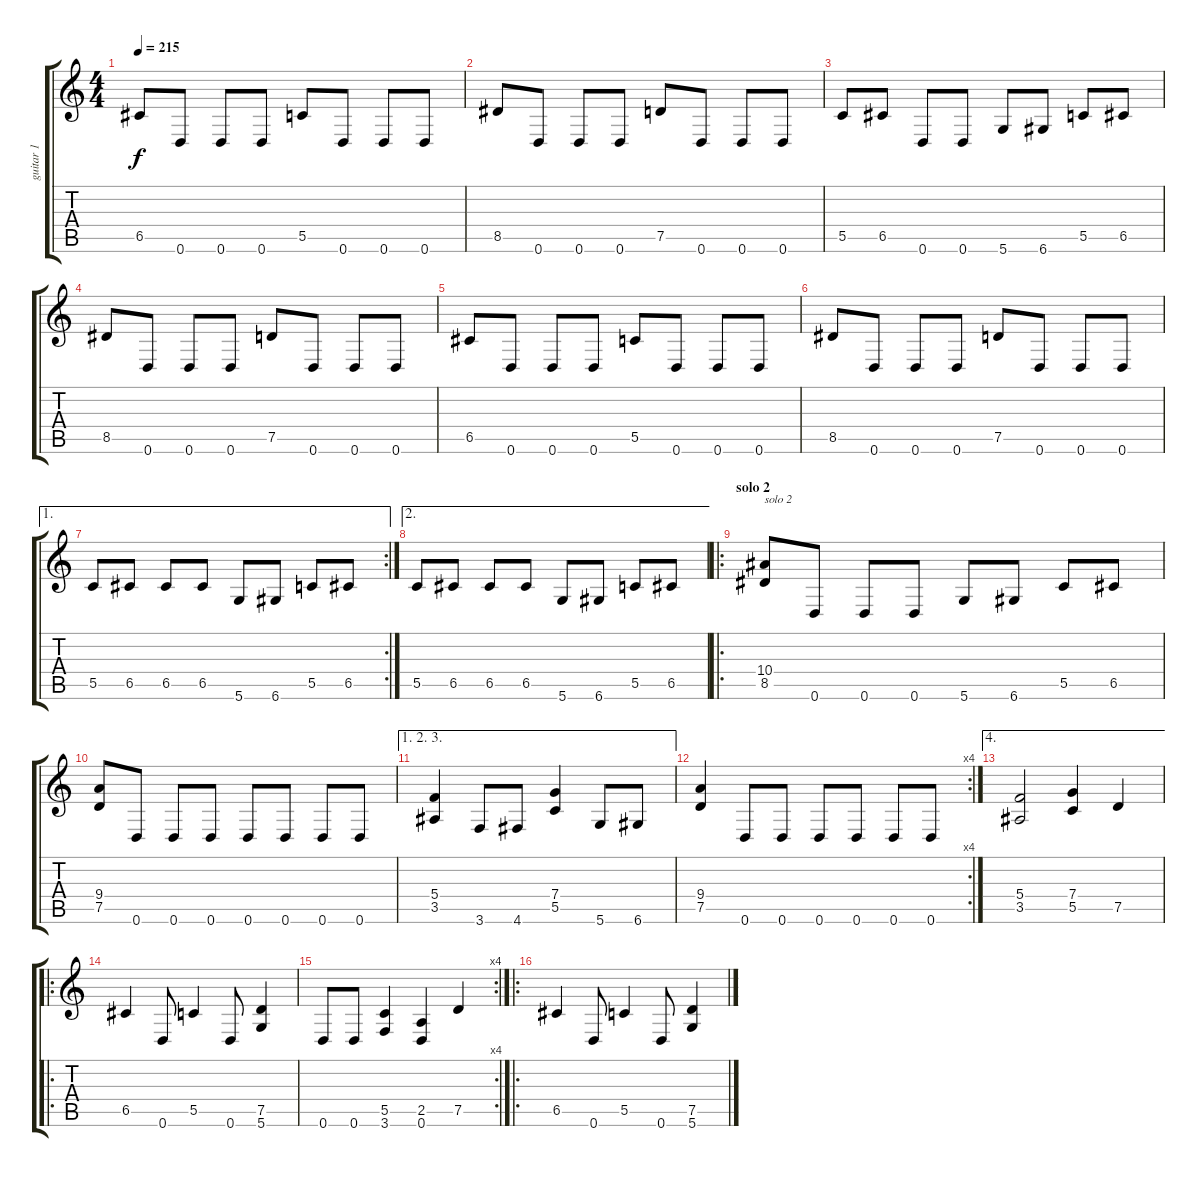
\track ("guitar 1" "guitar 1") {instrument distortionguitar}
\staff {score tabs}
\tuning (D4 A3 F3 C3 G2 D2) {hide}
\ts (4 4)
\tempo 215
\clef g2
\ks c
6.5.8{dy f} 0.6.8 0.6.8 0.6.8 5.5.8 0.6.8 0.6.8 0.6.8 |
8.5.8 0.6.8 0.6.8 0.6.8 7.5.8 0.6.8 0.6.8 0.6.8 |
5.5.8 6.5.8 0.6.8 0.6.8 5.6.8 6.6.8 5.5.8 6.5.8 |
8.5.8 0.6.8 0.6.8 0.6.8 7.5.8 0.6.8 0.6.8 0.6.8 |
6.5.8 0.6.8 0.6.8 0.6.8 5.5.8 0.6.8 0.6.8 0.6.8 |
8.5.8 0.6.8 0.6.8 0.6.8 7.5.8 0.6.8 0.6.8 0.6.8 |
\ae 1
\rc 2
5.5.8 6.5.8 6.5.8 6.5.8 5.6.8 6.6.8 5.5.8 6.5.8 |
\ae 2
5.5.8 6.5.8 6.5.8 6.5.8 5.6.8 6.6.8 5.5.8 6.5.8 |
\ro
\section ("" "solo 2")
(10.4 8.5).8{txt "solo 2"} 0.6.8 0.6.8 0.6.8 5.6.8 6.6.8 5.5.8 6.5.8 |
(9.4 7.5).8 0.6.8 0.6.8 0.6.8 0.6.8 0.6.8 0.6.8 0.6.8 |
\ae (1 2 3)
(5.4 3.5).4 3.6.8 4.6.8 (7.4 5.5).4 5.6.8 6.6.8 |
\rc 4
(9.4 7.5).4 0.6.8 0.6.8 0.6.8 0.6.8 0.6.8 0.6.8 |
\ae 4
(5.4 3.5).2 (7.4 5.5).4 7.5.4 |
\ro
6.5.4{balance 1} 0.6.8 5.5.4 0.6.8 (7.5 5.6).4 |
\rc 4
0.6.8 0.6.8 (5.5 3.6).4 (2.5 0.6).4 7.5.4 |
\ro
\section ("" "")
6.5.4 0.6.8 5.5.4 0.6.8 (7.5 5.6).4
